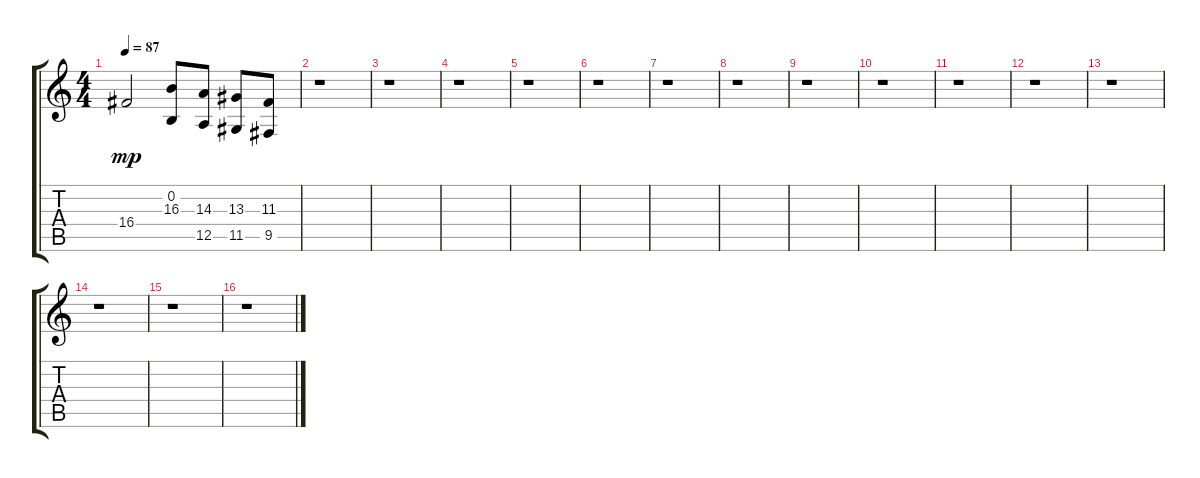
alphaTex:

\track "" {instrument stringensemble2}
\staff {score tabs}
\tuning (E4 B3 G3 D3 A2 E2) {hide}
\ts (4 4)
\tempo 87
\clef g2
\ks c
16.4.2{dy mp} (0.2 16.3).8 (14.3 12.5).8 (13.3 11.5).8 (11.3 9.5).8 |
r.1 |
r.1 |
r.1 |
r.1 |
r.1 |
r.1 |
r.1 |
r.1 |
r.1 |
r.1 |
r.1 |
r.1 |
r.1 |
r.1 |
r.1
